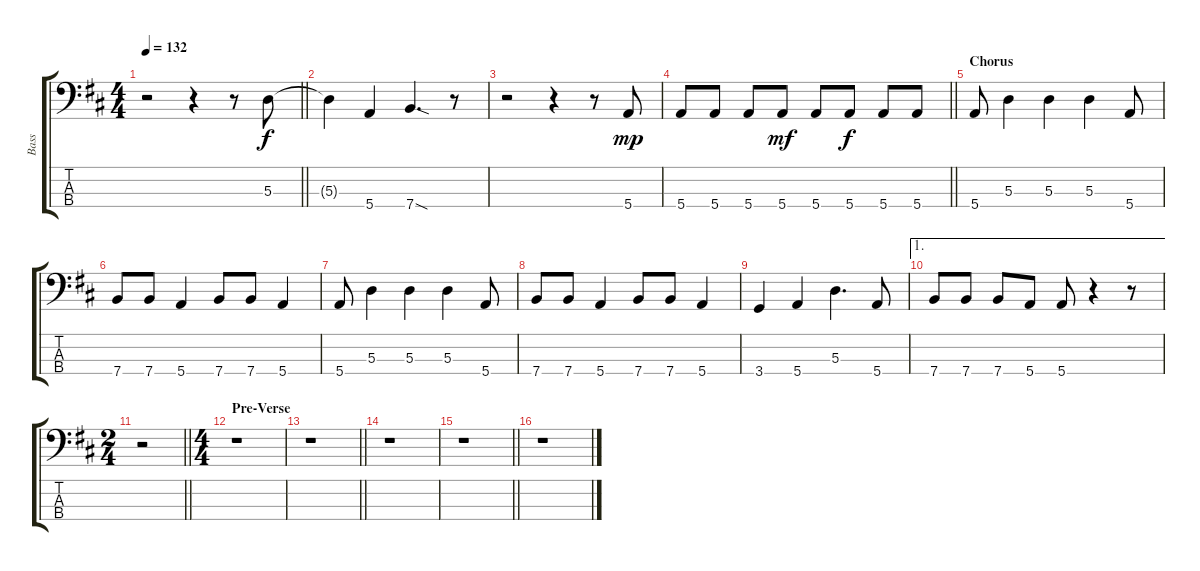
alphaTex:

\track ("Bass" "Bass") {instrument electricbasspick}
\staff {score tabs}
\tuning (G2 D2 A1 E1) {hide}
\ts (4 4)
\tempo 132
\clef f4
\barLineRight lightlight
\ks d
r.2{dy f} r.4 r.8 5.3.8 |
5.3{t}.4 5.4.4 7.4{sod}.4{d} r.8 |
r.2 r.4 r.8 5.4.8{dy mp} |
\barLineRight lightlight
5.4.8 5.4.8 5.4.8 5.4.8{dy mf} 5.4.8 5.4.8{dy f} 5.4.8 5.4.8 |
\section ("" "Chorus")
5.4.8 5.3.4 5.3.4 5.3.4 5.4.8 |
7.4.8 7.4.8 5.4.4 7.4.8 7.4.8 5.4.4 |
5.4.8 5.3.4 5.3.4 5.3.4 5.4.8 |
7.4.8 7.4.8 5.4.4 7.4.8 7.4.8 5.4.4 |
3.4.4 5.4.4 5.3.4{d} 5.4.8 |
\ae 1
7.4.8 7.4.8 7.4.8 5.4.8 5.4.8 r.4 r.8 |
\ts (2 4)
\barLineRight lightlight
r.2 |
\ts (4 4)
\section ("" "Pre-Verse")
r.1 |
\barLineRight lightlight
r.1 |
r.1 |
\barLineRight lightlight
r.1 |
r.1
